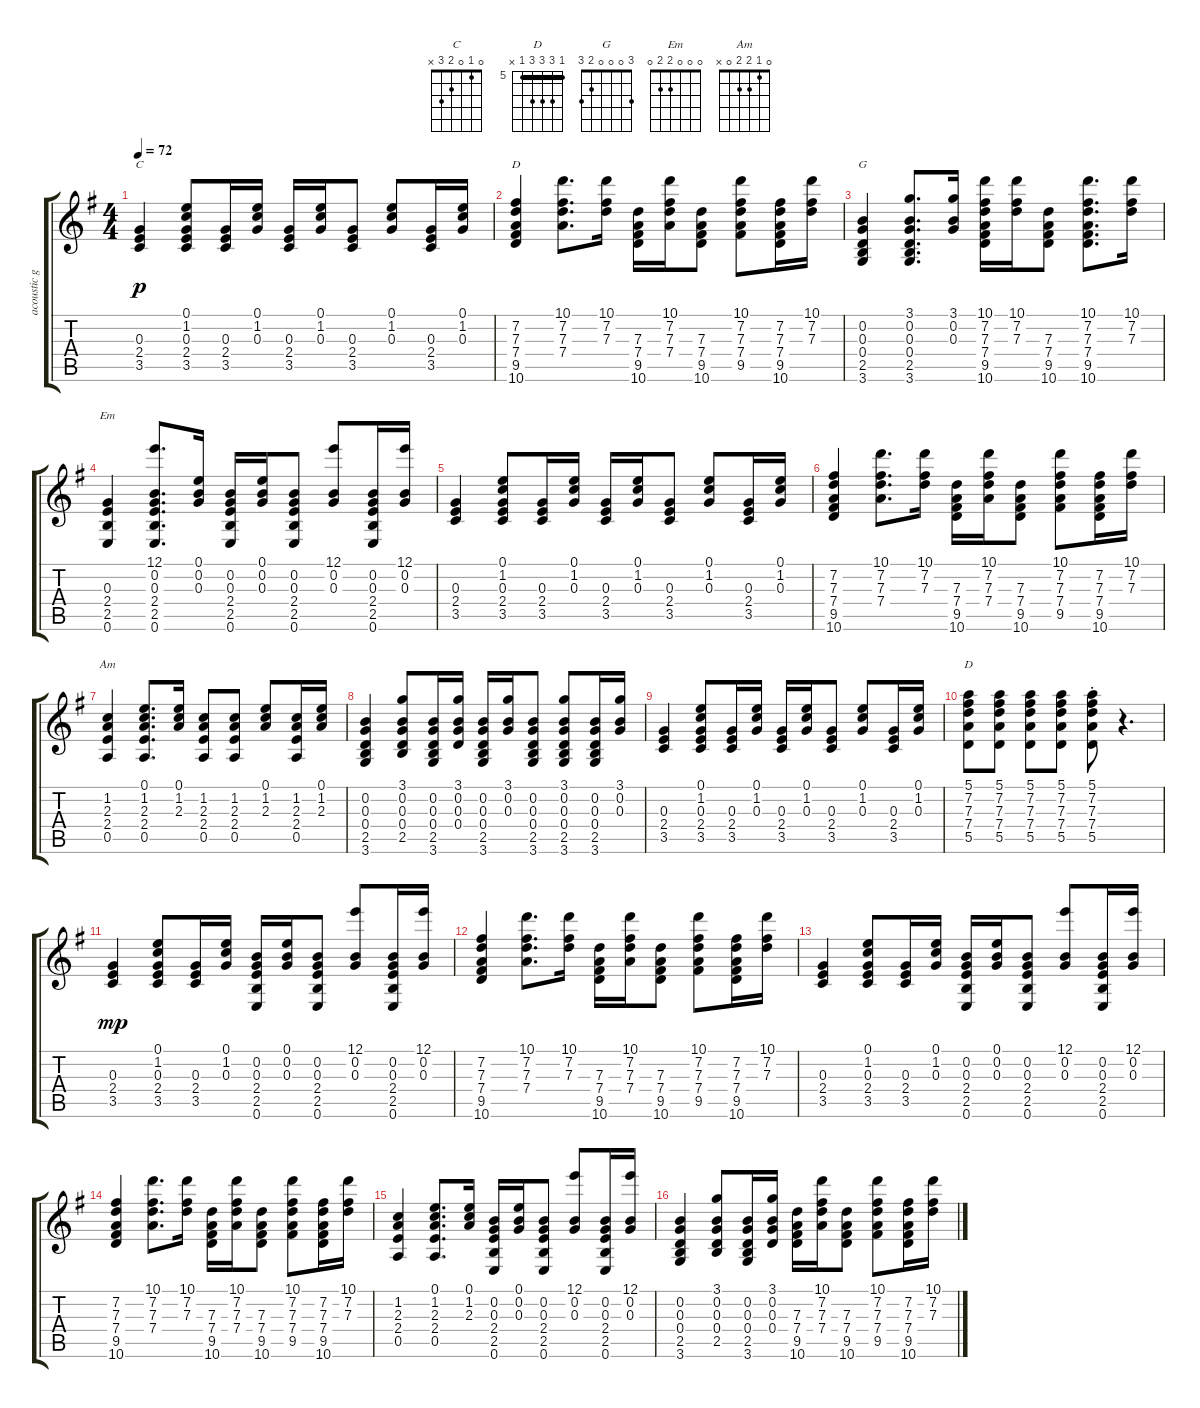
\track ("acoustic guitar (Daniel-miKe)" "acoustic g") {instrument acousticguitarsteel}
\staff {score tabs}
\tuning (E4 B3 G3 D3 A2 E2) {hide}
\chord ("C" 0 1 0 2 3 x)
\chord ("D" 10 7 7 7 9 10) {firstfret 7 barre 7}
\chord ("G" 3 0 0 0 2 3)
\chord ("Em" 0 0 0 2 2 0)
\chord ("Am" 0 1 2 2 0 x)
\chord ("D" 5 7 7 7 5 x) {firstfret 5 barre 5}
\ts (4 4)
\tempo 72
\clef g2
\ks g
(0.3 2.4 3.5).4{ch "C" dy p} (0.1 1.2 0.3 2.4 3.5).8 (0.3 2.4 3.5).16 (0.1 1.2 0.3).16 (0.3 2.4 3.5).16 (0.1 1.2 0.3).16 (0.3 2.4 3.5).8 (0.1 1.2 0.3).8 (0.3 2.4 3.5).16 (0.1 1.2 0.3).16 |
(7.2 7.3 7.4 9.5 10.6).4{ch "D"} (10.1 7.2 7.3 7.4).8{d} (10.1 7.2 7.3).16 (7.3 7.4 9.5 10.6).16 (10.1 7.2 7.3 7.4).16 (7.3 7.4 9.5 10.6).8 (10.1 7.2 7.3 7.4 9.5).8 (7.2 7.3 7.4 9.5 10.6).16 (10.1 7.2 7.3).16 |
(0.2 0.3 0.4 2.5 3.6).4{ch "G"} (3.1 0.2 0.3 0.4 2.5 3.6).8{d} (3.1 0.2 0.3).16 (10.1 7.2 7.3 7.4 9.5 10.6).16 (10.1 7.2 7.3).16 (7.3 7.4 9.5 10.6).8 (10.1 7.2 7.3 7.4 9.5 10.6).8{d} (10.1 7.2 7.3).16 |
(0.3 2.4 2.5 0.6).4{ch "Em"} (12.1 0.2 0.3 2.4 2.5 0.6).8{d} (0.1 0.2 0.3).16 (0.2 0.3 2.4 2.5 0.6).16 (0.1 0.2 0.3).16 (0.2 0.3 2.4 2.5 0.6).8 (12.1 0.2 0.3).8 (0.2 0.3 2.4 2.5 0.6).16 (12.1 0.2 0.3).16 |
(0.3 2.4 3.5).4 (0.1 1.2 0.3 2.4 3.5).8 (0.3 2.4 3.5).16 (0.1 1.2 0.3).16 (0.3 2.4 3.5).16 (0.1 1.2 0.3).16 (0.3 2.4 3.5).8 (0.1 1.2 0.3).8 (0.3 2.4 3.5).16 (0.1 1.2 0.3).16 |
(7.2 7.3 7.4 9.5 10.6).4 (10.1 7.2 7.3 7.4).8{d} (10.1 7.2 7.3).16 (7.3 7.4 9.5 10.6).16 (10.1 7.2 7.3 7.4).16 (7.3 7.4 9.5 10.6).8 (10.1 7.2 7.3 7.4 9.5).8 (7.2 7.3 7.4 9.5 10.6).16 (10.1 7.2 7.3).16 |
(1.2 2.3 2.4 0.5).4{ch "Am"} (0.1 1.2 2.3 2.4 0.5).8{d} (0.1 1.2 2.3).16 (1.2 2.3 2.4 0.5).8 (1.2 2.3 2.4 0.5).8 (0.1 1.2 2.3).8 (1.2 2.3 2.4 0.5).16 (0.1 1.2 2.3).16 |
(0.2 0.3 0.4 2.5 3.6).4 (3.1 0.2 0.3 0.4 2.5).8 (0.2 0.3 0.4 2.5 3.6).16 (3.1 0.2 0.3 0.4).16 (0.2 0.3 0.4 2.5 3.6).16 (3.1 0.2 0.3).16 (0.2 0.3 0.4 2.5 3.6).8 (3.1 0.2 0.3 0.4 2.5 3.6).8 (0.2 0.3 0.4 2.5 3.6).16 (3.1 0.2 0.3).16 |
(0.3 2.4 3.5).4 (0.1 1.2 0.3 2.4 3.5).8 (0.3 2.4 3.5).16 (0.1 1.2 0.3).16 (0.3 2.4 3.5).16 (0.1 1.2 0.3).16 (0.3 2.4 3.5).8 (0.1 1.2 0.3).8 (0.3 2.4 3.5).16 (0.1 1.2 0.3).16 |
(5.1 7.2 7.3 7.4 5.5).8{ch "D"} (5.1 7.2 7.3 7.4 5.5).8 (5.1 7.2 7.3 7.4 5.5).8 (5.1 7.2 7.3 7.4 5.5).8 (5.1{st} 7.2{st} 7.3{st} 7.4{st} 5.5{st}).8 r.4{d} |
(0.3 2.4 3.5).4{dy mp} (0.1 1.2 0.3 2.4 3.5).8 (0.3 2.4 3.5).16 (0.1 1.2 0.3).16 (0.2 0.3 2.4 2.5 0.6).16 (0.1 0.2 0.3).16 (0.2 0.3 2.4 2.5 0.6).8 (12.1 0.2 0.3).8 (0.2 0.3 2.4 2.5 0.6).16 (12.1 0.2 0.3).16 |
(7.2 7.3 7.4 9.5 10.6).4 (10.1 7.2 7.3 7.4).8{d} (10.1 7.2 7.3).16 (7.3 7.4 9.5 10.6).16 (10.1 7.2 7.3 7.4).16 (7.3 7.4 9.5 10.6).8 (10.1 7.2 7.3 7.4 9.5).8 (7.2 7.3 7.4 9.5 10.6).16 (10.1 7.2 7.3).16 |
(0.3 2.4 3.5).4 (0.1 1.2 0.3 2.4 3.5).8 (0.3 2.4 3.5).16 (0.1 1.2 0.3).16 (0.2 0.3 2.4 2.5 0.6).16 (0.1 0.2 0.3).16 (0.2 0.3 2.4 2.5 0.6).8 (12.1 0.2 0.3).8 (0.2 0.3 2.4 2.5 0.6).16 (12.1 0.2 0.3).16 |
(7.2 7.3 7.4 9.5 10.6).4 (10.1 7.2 7.3 7.4).8{d} (10.1 7.2 7.3).16 (7.3 7.4 9.5 10.6).16 (10.1 7.2 7.3 7.4).16 (7.3 7.4 9.5 10.6).8 (10.1 7.2 7.3 7.4 9.5).8 (7.2 7.3 7.4 9.5 10.6).16 (10.1 7.2 7.3).16 |
(1.2 2.3 2.4 0.5).4 (0.1 1.2 2.3 2.4 0.5).8{d} (0.1 1.2 2.3).16 (0.2 0.3 2.4 2.5 0.6).16 (0.1 0.2 0.3).16 (0.2 0.3 2.4 2.5 0.6).8 (12.1 0.2 0.3).8 (0.2 0.3 2.4 2.5 0.6).16 (12.1 0.2 0.3).16 |
(0.2 0.3 0.4 2.5 3.6).4 (3.1 0.2 0.3 0.4 2.5).8 (0.2 0.3 0.4 2.5 3.6).16 (3.1 0.2 0.3 0.4).16 (7.3 7.4 9.5 10.6).16 (10.1 7.2 7.3 7.4).16 (7.3 7.4 9.5 10.6).8 (10.1 7.2 7.3 7.4 9.5).8 (7.2 7.3 7.4 9.5 10.6).16 (10.1 7.2 7.3).16
